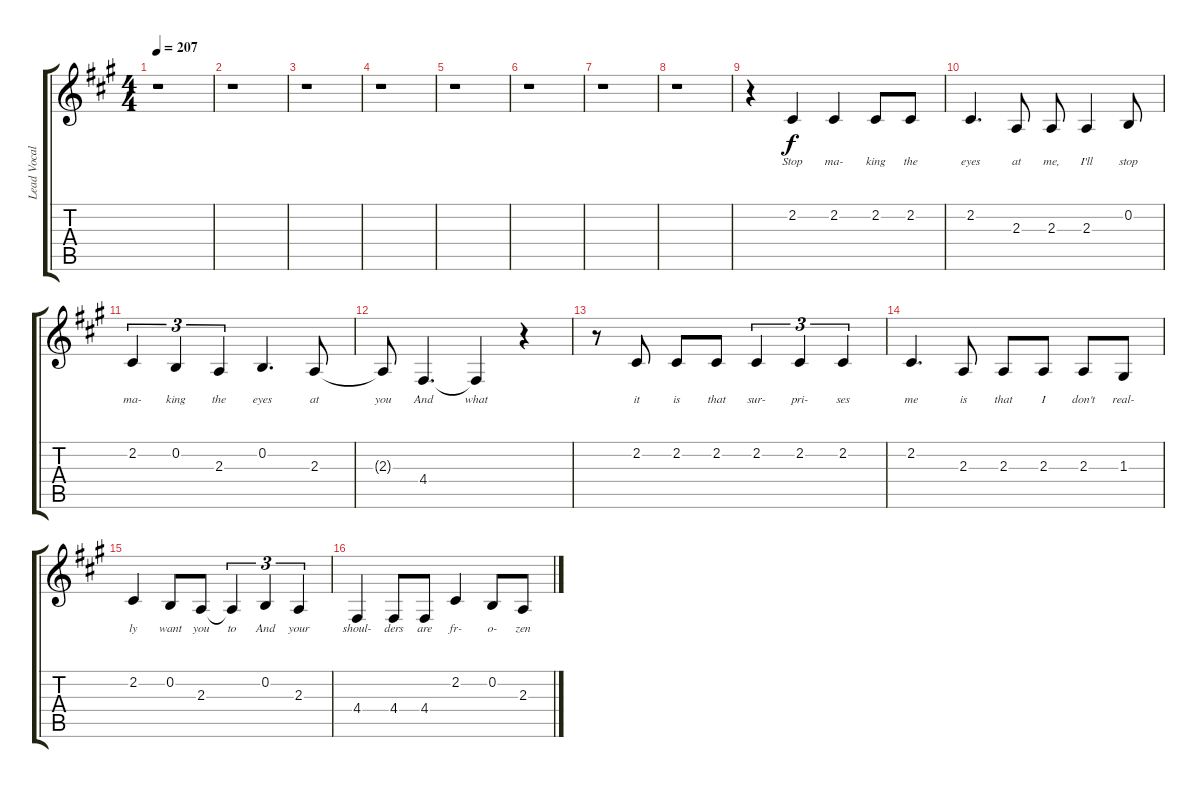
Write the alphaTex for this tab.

\track ("Lead Vocals" "Lead Vocal") {instrument lead2sawtooth}
\staff {score tabs}
\tuning (E4 B3 G3 D3 A2 E2) {hide}
\ts (4 4)
\tempo 207
\clef g2
\ks a
r.1{dy f} |
r.1 |
r.1 |
r.1 |
r.1 |
r.1 |
r.1 |
r.1 |
r.4 2.2.4{lyrics (0 "Stop") lyrics (1 "") lyrics (2 "") lyrics (3 "") lyrics (4 "")} 2.2.4{lyrics (0 "ma-") lyrics (1 "") lyrics (2 "") lyrics (3 "") lyrics (4 "")} 2.2.8{lyrics (0 "king") lyrics (1 "") lyrics (2 "") lyrics (3 "") lyrics (4 "")} 2.2.8{lyrics (0 "the") lyrics (1 "") lyrics (2 "") lyrics (3 "") lyrics (4 "")} |
2.2.4{d lyrics (0 "eyes") lyrics (1 "") lyrics (2 "") lyrics (3 "") lyrics (4 "")} 2.3.8{lyrics (0 "at") lyrics (1 "") lyrics (2 "") lyrics (3 "") lyrics (4 "")} 2.3.8{lyrics (0 "me,") lyrics (1 "") lyrics (2 "") lyrics (3 "") lyrics (4 "")} 2.3.4{lyrics (0 "I'll") lyrics (1 "") lyrics (2 "") lyrics (3 "") lyrics (4 "")} 0.2.8{lyrics (0 "stop") lyrics (1 "") lyrics (2 "") lyrics (3 "") lyrics (4 "")} |
2.2.4{tu (3 2) lyrics (0 "ma-") lyrics (1 "") lyrics (2 "") lyrics (3 "") lyrics (4 "")} 0.2.4{tu (3 2) lyrics (0 "king") lyrics (1 "") lyrics (2 "") lyrics (3 "") lyrics (4 "")} 2.3.4{tu (3 2) lyrics (0 "the") lyrics (1 "") lyrics (2 "") lyrics (3 "") lyrics (4 "")} 0.2.4{d lyrics (0 "eyes") lyrics (1 "") lyrics (2 "") lyrics (3 "") lyrics (4 "")} 2.3.8{lyrics (0 "at") lyrics (1 "") lyrics (2 "") lyrics (3 "") lyrics (4 "")} |
2.3{t}.8{lyrics (0 "you") lyrics (1 "") lyrics (2 "") lyrics (3 "") lyrics (4 "")} 4.4.4{d lyrics (0 "And") lyrics (1 "") lyrics (2 "") lyrics (3 "") lyrics (4 "")} 4.4{t}.4{lyrics (0 "what") lyrics (1 "") lyrics (2 "") lyrics (3 "") lyrics (4 "")} r.4 |
r.8 2.2.8{lyrics (0 "it") lyrics (1 "") lyrics (2 "") lyrics (3 "") lyrics (4 "")} 2.2.8{lyrics (0 "is") lyrics (1 "") lyrics (2 "") lyrics (3 "") lyrics (4 "")} 2.2.8{lyrics (0 "that") lyrics (1 "") lyrics (2 "") lyrics (3 "") lyrics (4 "")} 2.2.4{tu (3 2) lyrics (0 "sur-") lyrics (1 "") lyrics (2 "") lyrics (3 "") lyrics (4 "")} 2.2.4{tu (3 2) lyrics (0 "pri-") lyrics (1 "") lyrics (2 "") lyrics (3 "") lyrics (4 "")} 2.2.4{tu (3 2) lyrics (0 "ses") lyrics (1 "") lyrics (2 "") lyrics (3 "") lyrics (4 "")} |
2.2.4{d lyrics (0 "me") lyrics (1 "") lyrics (2 "") lyrics (3 "") lyrics (4 "")} 2.3.8{lyrics (0 "is") lyrics (1 "") lyrics (2 "") lyrics (3 "") lyrics (4 "")} 2.3.8{lyrics (0 "that") lyrics (1 "") lyrics (2 "") lyrics (3 "") lyrics (4 "")} 2.3.8{lyrics (0 "I") lyrics (1 "") lyrics (2 "") lyrics (3 "") lyrics (4 "")} 2.3.8{lyrics (0 "don't") lyrics (1 "") lyrics (2 "") lyrics (3 "") lyrics (4 "")} 1.3.8{lyrics (0 "real-") lyrics (1 "") lyrics (2 "") lyrics (3 "") lyrics (4 "")} |
2.2.4{lyrics (0 "ly") lyrics (1 "") lyrics (2 "") lyrics (3 "") lyrics (4 "")} 0.2.8{lyrics (0 "want") lyrics (1 "") lyrics (2 "") lyrics (3 "") lyrics (4 "")} 2.3.8{lyrics (0 "you") lyrics (1 "") lyrics (2 "") lyrics (3 "") lyrics (4 "")} 2.3{t}.4{tu (3 2) lyrics (0 "to") lyrics (1 "") lyrics (2 "") lyrics (3 "") lyrics (4 "")} 0.2.4{tu (3 2) lyrics (0 "And") lyrics (1 "") lyrics (2 "") lyrics (3 "") lyrics (4 "")} 2.3.4{tu (3 2) lyrics (0 "your") lyrics (1 "") lyrics (2 "") lyrics (3 "") lyrics (4 "")} |
4.4.4{lyrics (0 "shoul-") lyrics (1 "") lyrics (2 "") lyrics (3 "") lyrics (4 "")} 4.4.8{lyrics (0 "ders") lyrics (1 "") lyrics (2 "") lyrics (3 "") lyrics (4 "")} 4.4.8{lyrics (0 "are") lyrics (1 "") lyrics (2 "") lyrics (3 "") lyrics (4 "")} 2.2.4{lyrics (0 "fr-") lyrics (1 "") lyrics (2 "") lyrics (3 "") lyrics (4 "")} 0.2.8{lyrics (0 "o-") lyrics (1 "") lyrics (2 "") lyrics (3 "") lyrics (4 "")} 2.3.8{lyrics (0 "zen") lyrics (1 "") lyrics (2 "") lyrics (3 "") lyrics (4 "")}
